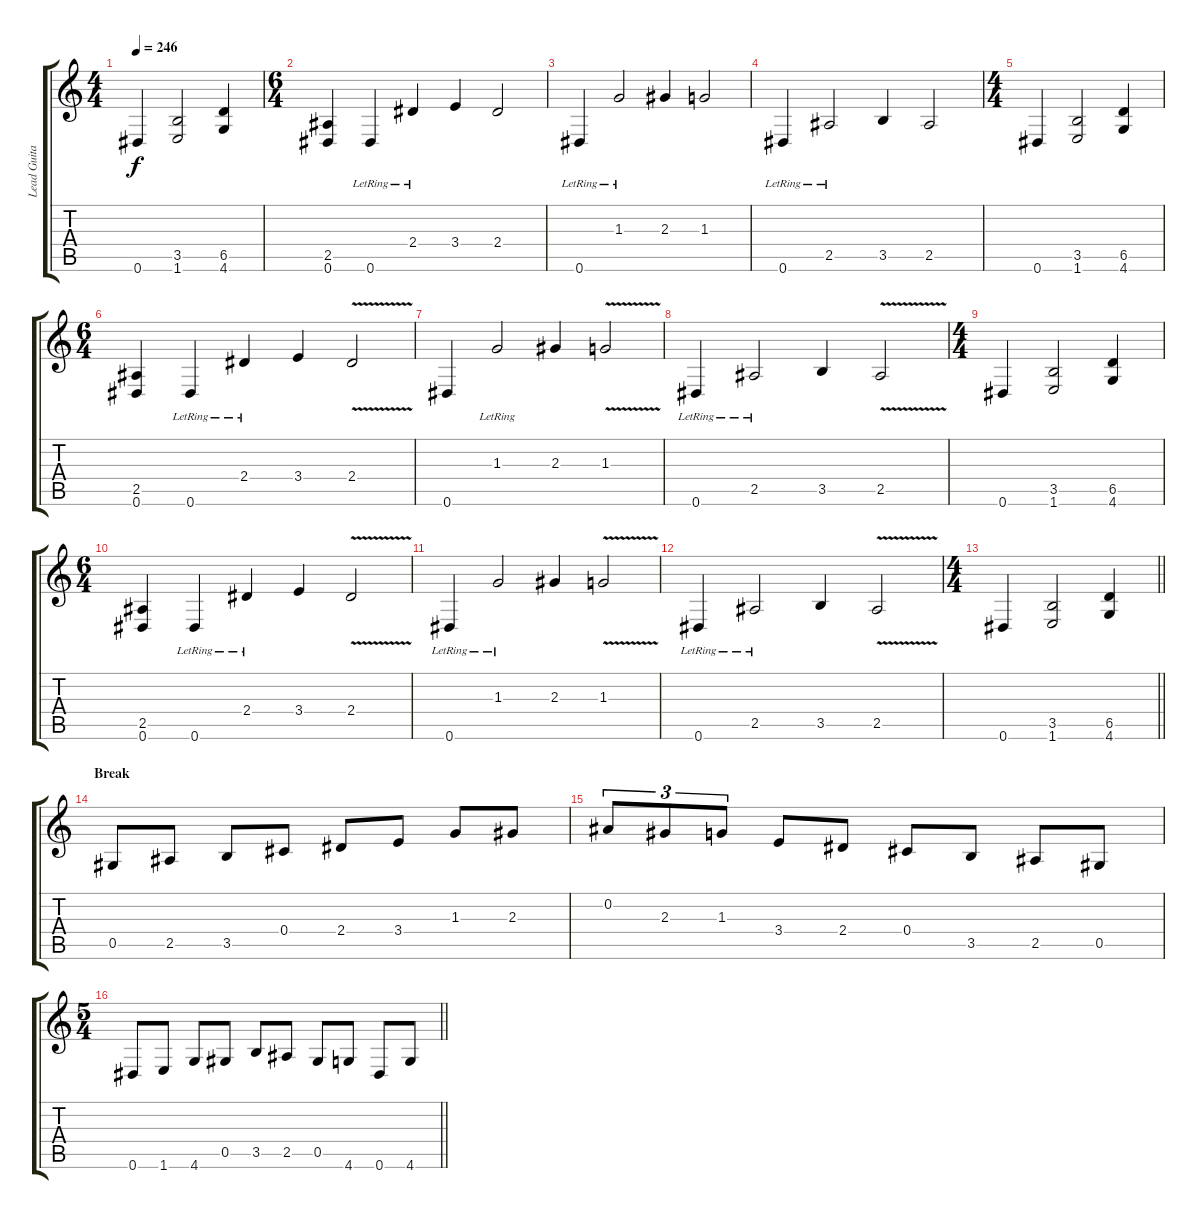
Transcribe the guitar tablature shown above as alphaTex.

\track ("Lead Guitar (doubling)" "Lead Guita") {instrument distortionguitar}
\staff {score tabs}
\tuning (Eb4 Bb3 Gb3 Db3 Ab2 Eb2) {hide}
\ts (4 4)
\tempo 246
\clef g2
\ks c
0.6.4{dy f} (3.5 1.6).2 (6.5 4.6).4 |
\ts (6 4)
(2.5 0.6).4 0.6{lr}.4 2.4{lr}.4 3.4.4 2.4.2 |
0.6{lr}.4 1.3{lr}.2 2.3.4 1.3.2 |
0.6{lr}.4 2.5{lr}.2 3.5.4 2.5.2 |
\ts (4 4)
0.6.4 (3.5 1.6).2 (6.5 4.6).4 |
\ts (6 4)
(2.5 0.6).4 0.6{lr}.4 2.4{lr}.4 3.4.4 2.4{v}.2 |
0.6.4 1.3{lr}.2 2.3.4 1.3{v}.2 |
0.6{lr}.4 2.5{lr}.2 3.5.4 2.5{v}.2 |
\ts (4 4)
0.6.4 (3.5 1.6).2 (6.5 4.6).4 |
\ts (6 4)
(2.5 0.6).4 0.6{lr}.4 2.4{lr}.4 3.4.4 2.4{v}.2 |
0.6{lr}.4 1.3{lr}.2 2.3.4 1.3{v}.2 |
0.6{lr}.4 2.5{lr}.2 3.5.4 2.5{v}.2 |
\ts (4 4)
\barLineRight lightlight
0.6.4 (3.5 1.6).2 (6.5 4.6).4 |
\section ("" "Break")
0.5.8 2.5.8 3.5.8 0.4.8 2.4.8 3.4.8 1.3.8 2.3.8 |
0.2.8{tu (3 2)} 2.3.8{tu (3 2)} 1.3.8{tu (3 2)} 3.4.8 2.4.8 0.4.8 3.5.8 2.5.8 0.5.8 |
\ts (5 4)
\barLineRight lightlight
0.6.8 1.6.8 4.6.8 0.5.8 3.5.8 2.5.8 0.5.8 4.6.8 0.6.8 4.6.8
